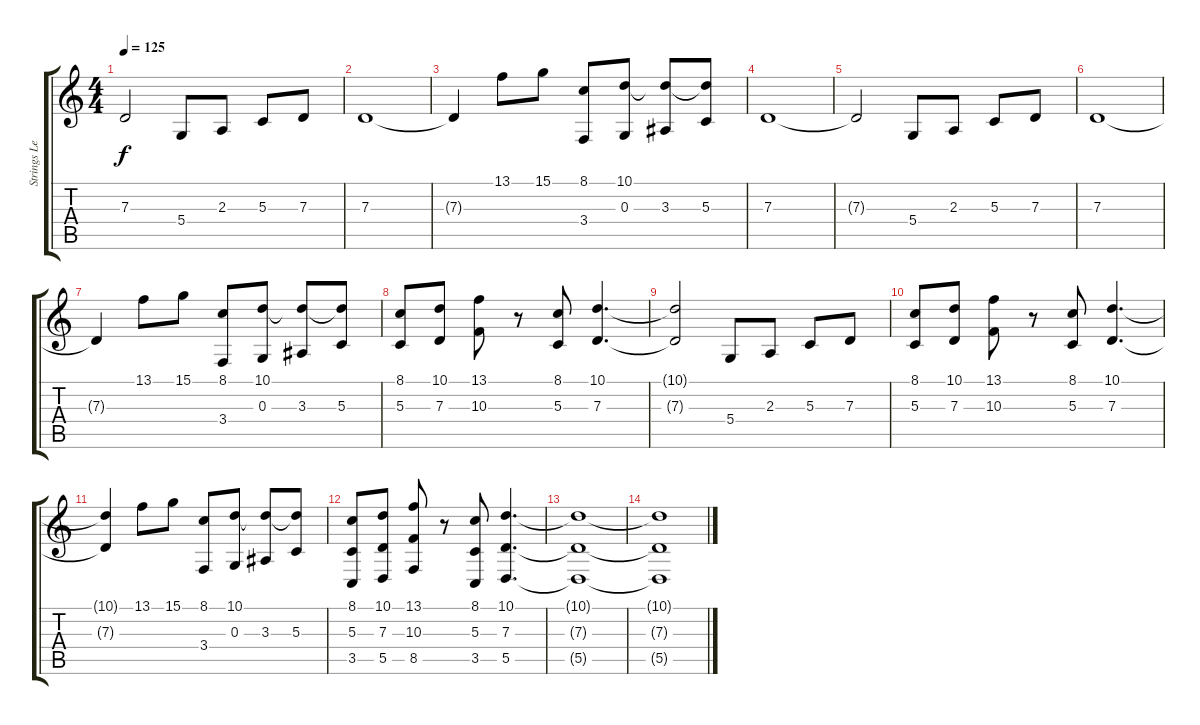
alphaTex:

\track ("Strings Lead" "Strings Le") {instrument stringensemble1}
\staff {score tabs}
\tuning (E4 B3 G3 D3 A2 E2) {hide}
\ts (4 4)
\tempo 125
\clef g2
\ks c
7.3{t}.2{dy f} 5.4.8 2.3.8 5.3.8 7.3.8 |
7.3.1 |
7.3{t}.4 13.1.8 15.1.8 (8.1 3.4).8 (10.1 0.3).8 (10.1{t} 3.3).8 (10.1{t} 5.3).8 |
7.3.1 |
7.3{t}.2 5.4.8 2.3.8 5.3.8 7.3.8 |
7.3.1 |
7.3{t}.4 13.1.8 15.1.8 (8.1 3.4).8 (10.1 0.3).8 (10.1{t} 3.3).8 (10.1{t} 5.3).8 |
(8.1 5.3).8 (10.1 7.3).8 (13.1 10.3).8 r.8 (8.1 5.3).8 (10.1 7.3).4{d} |
(10.1{t} 7.3{t}).2 5.4.8 2.3.8 5.3.8 7.3.8 |
(8.1 5.3).8 (10.1 7.3).8 (13.1 10.3).8 r.8 (8.1 5.3).8 (10.1 7.3).4{d} |
(10.1{t} 7.3{t}).4 13.1.8 15.1.8 (8.1 3.4).8 (10.1 0.3).8 (10.1{t} 3.3).8 (10.1{t} 5.3).8 |
(8.1 5.3 3.5).8 (10.1 7.3 5.5).8 (13.1 10.3 8.5).8 r.8 (8.1 5.3 3.5).8 (10.1 7.3 5.5).4{d} |
(10.1{t} 7.3{t} 5.5{t}).1 |
(10.1{t} 7.3{t} 5.5{t}).1
